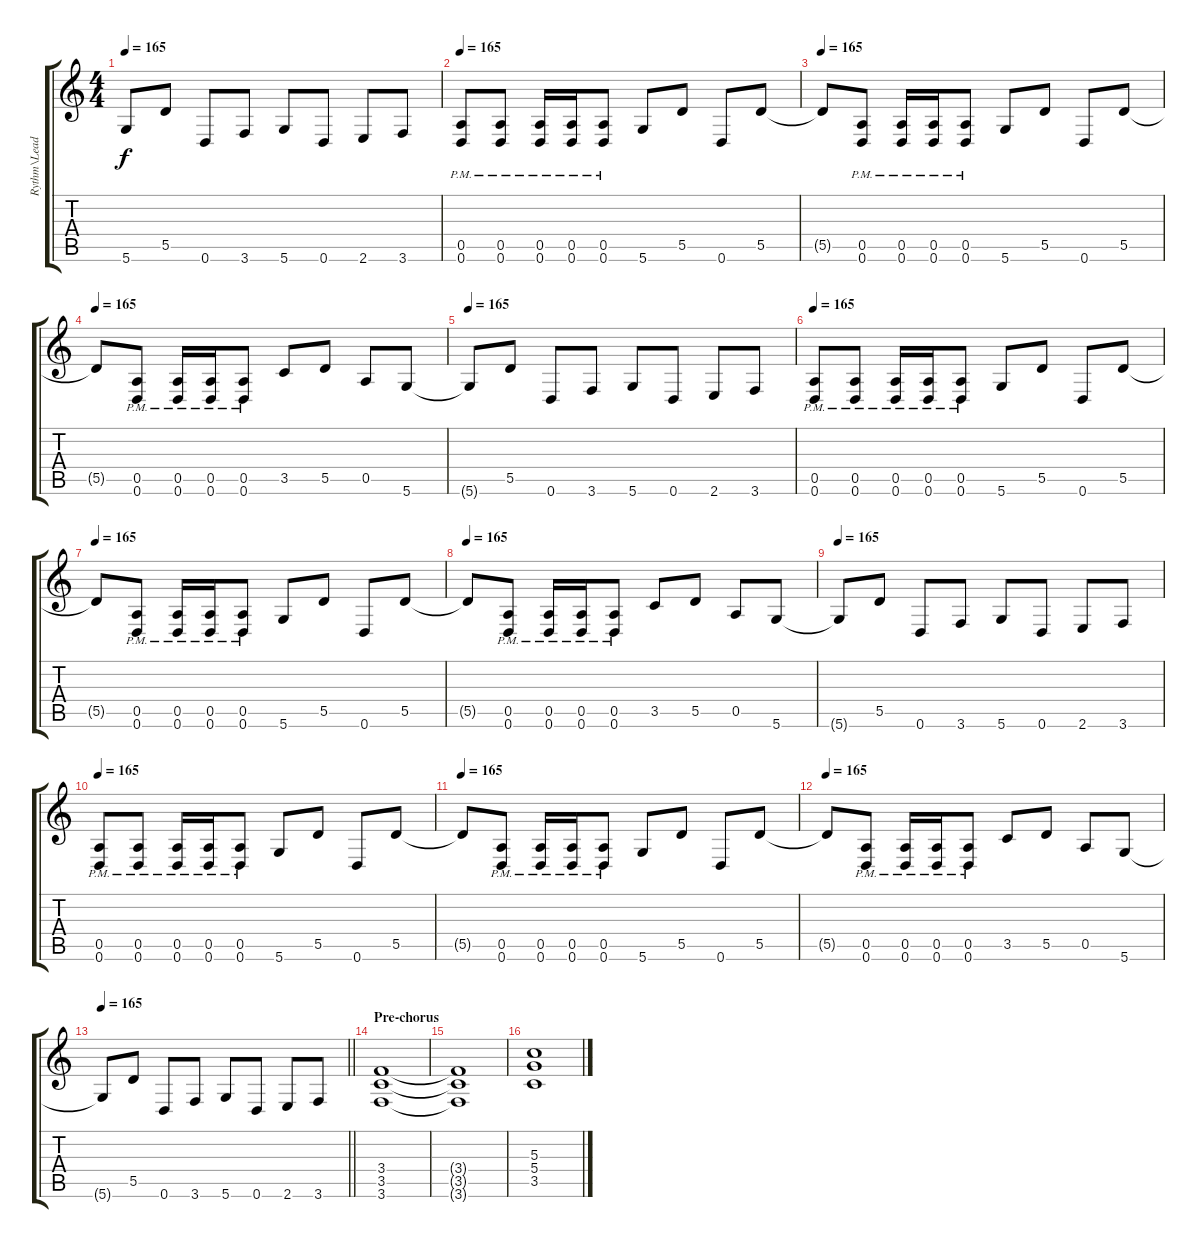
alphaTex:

\track ("Rythm\\Lead" "Rythm\\Lead") {instrument distortionguitar}
\staff {score tabs}
\tuning (E4 B3 G3 D3 A2 D2) {hide}
\ts (4 4)
\tempo 165
\clef g2
\ks c
5.6{t}.8{dy f} 5.5.8 0.6.8 3.6.8 5.6.8 0.6.8 2.6.8 3.6.8 |
\tempo 165
(0.5{pm} 0.6{pm}).8 (0.5{pm} 0.6{pm}).8 (0.5{pm} 0.6{pm}).16 (0.5{pm} 0.6{pm}).16 (0.5{pm} 0.6{pm}).8 5.6.8 5.5.8 0.6.8 5.5.8 |
\tempo 165
5.5{t}.8 (0.5{pm} 0.6{pm}).8 (0.5{pm} 0.6{pm}).16 (0.5{pm} 0.6{pm}).16 (0.5{pm} 0.6{pm}).8 5.6.8 5.5.8 0.6.8 5.5.8 |
\tempo 165
5.5{t}.8 (0.5{pm} 0.6{pm}).8 (0.5{pm} 0.6{pm}).16 (0.5{pm} 0.6{pm}).16 (0.5{pm} 0.6{pm}).8 3.5.8 5.5.8 0.5.8 5.6.8 |
\tempo 165
5.6{t}.8 5.5.8 0.6.8 3.6.8 5.6.8 0.6.8 2.6.8 3.6.8 |
\tempo 165
(0.5{pm} 0.6{pm}).8 (0.5{pm} 0.6{pm}).8 (0.5{pm} 0.6{pm}).16 (0.5{pm} 0.6{pm}).16 (0.5{pm} 0.6{pm}).8 5.6.8 5.5.8 0.6.8 5.5.8 |
\tempo 165
5.5{t}.8 (0.5{pm} 0.6{pm}).8 (0.5{pm} 0.6{pm}).16 (0.5{pm} 0.6{pm}).16 (0.5{pm} 0.6{pm}).8 5.6.8 5.5.8 0.6.8 5.5.8 |
\tempo 165
5.5{t}.8 (0.5{pm} 0.6{pm}).8 (0.5{pm} 0.6{pm}).16 (0.5{pm} 0.6{pm}).16 (0.5{pm} 0.6{pm}).8 3.5.8 5.5.8 0.5.8 5.6.8 |
\tempo 165
5.6{t}.8 5.5.8 0.6.8 3.6.8 5.6.8 0.6.8 2.6.8 3.6.8 |
\tempo 165
(0.5{pm} 0.6{pm}).8 (0.5{pm} 0.6{pm}).8 (0.5{pm} 0.6{pm}).16 (0.5{pm} 0.6{pm}).16 (0.5{pm} 0.6{pm}).8 5.6.8 5.5.8 0.6.8 5.5.8 |
\tempo 165
5.5{t}.8 (0.5{pm} 0.6{pm}).8 (0.5{pm} 0.6{pm}).16 (0.5{pm} 0.6{pm}).16 (0.5{pm} 0.6{pm}).8 5.6.8 5.5.8 0.6.8 5.5.8 |
\tempo 165
5.5{t}.8 (0.5{pm} 0.6{pm}).8 (0.5{pm} 0.6{pm}).16 (0.5{pm} 0.6{pm}).16 (0.5{pm} 0.6{pm}).8 3.5.8 5.5.8 0.5.8 5.6.8 |
\tempo 165
\barLineRight lightlight
5.6{t}.8 5.5.8 0.6.8 3.6.8 5.6.8 0.6.8 2.6.8 3.6.8 |
\section ("" "Pre-chorus")
(3.4 3.5 3.6).1 |
(3.4{t} 3.5{t} 3.6{t}).1 |
(5.3 5.4 3.5).1
